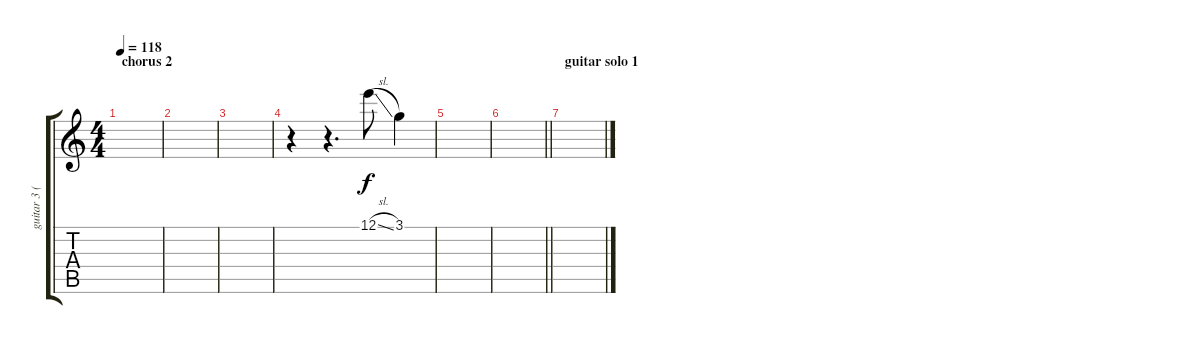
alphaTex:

\track ("guitar 3 (solo 2)" "guitar 3 (") {instrument overdrivenguitar}
\staff {score tabs}
\tuning (E4 B3 G3 D3 A2 E2) {hide}
\ts (4 4)
\section ("" "chorus 2")
\tempo 118
\clef g2
\ks c
|
|
|
r.4 r.4{d} 12.1{sl}.8 3.1.4 |
|
\barLineRight lightlight
|
\section ("" "guitar solo 1")
